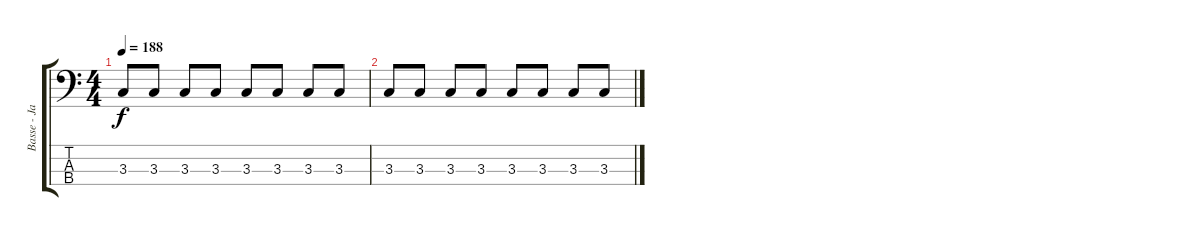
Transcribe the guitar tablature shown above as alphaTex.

\track ("Basse - Jay Bentley" "Basse - Ja") {instrument electricbasspick}
\staff {score tabs}
\tuning (G2 D2 A1 E1) {hide}
\ts (4 4)
\tempo 188
\clef f4
\ks c
3.3.8{dy f} 3.3.8 3.3.8 3.3.8 3.3.8 3.3.8 3.3.8 3.3.8 |
3.3.8 3.3.8 3.3.8 3.3.8 3.3.8 3.3.8 3.3.8 3.3.8
